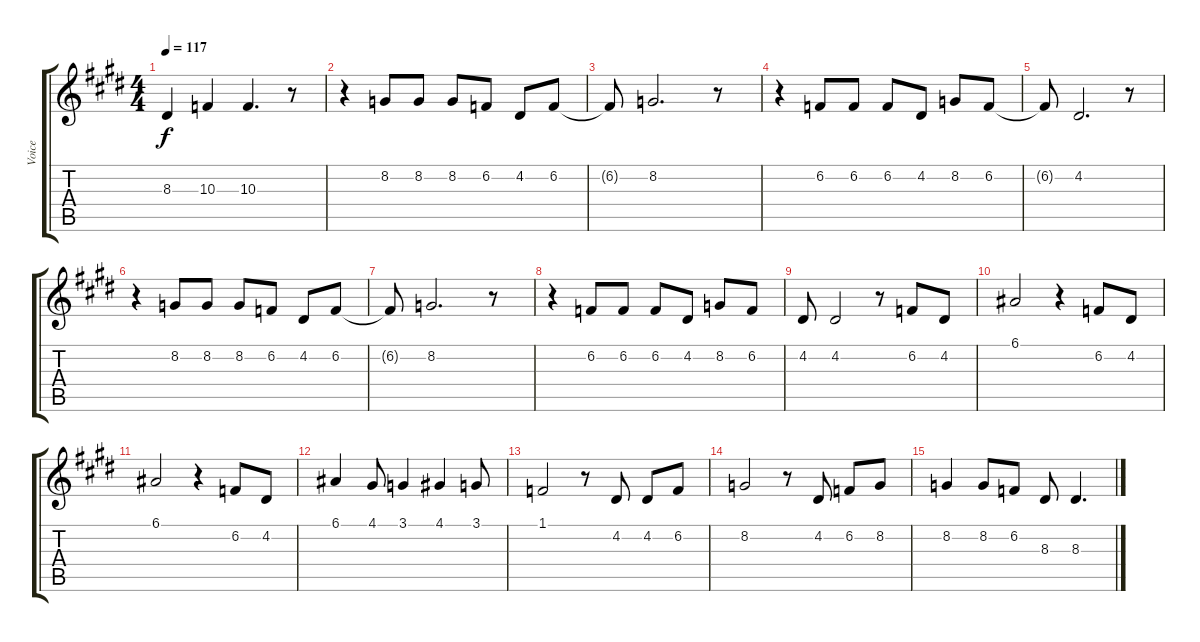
\track ("Voice" "Voice") {instrument cello}
\staff {score tabs}
\tuning (E4 B3 G3 D3 A2 E2) {hide}
\ts (4 4)
\tempo 117
\clef g2
\ks c#minor
8.3{t}.4{dy f} 10.3.4 10.3.4{d} r.8 |
r.4 8.2.8 8.2.8 8.2.8 6.2.8 4.2.8 6.2.8 |
6.2{t}.8 8.2.2{d} r.8 |
r.4 6.2.8 6.2.8 6.2.8 4.2.8 8.2.8 6.2.8 |
6.2{t}.8 4.2.2{d} r.8 |
r.4 8.2.8 8.2.8 8.2.8 6.2.8 4.2.8 6.2.8 |
6.2{t}.8 8.2.2{d} r.8 |
r.4 6.2.8 6.2.8 6.2.8 4.2.8 8.2.8 6.2.8 |
4.2.8 4.2.2 r.8 6.2.8 4.2.8 |
6.1.2 r.4 6.2.8 4.2.8 |
6.1.2 r.4 6.2.8 4.2.8 |
6.1.4 4.1.8 3.1.4 4.1.4 3.1.8 |
1.1.2 r.8 4.2.8 4.2.8 6.2.8 |
8.2.2 r.8 4.2.8 6.2.8 8.2.8 |
8.2.4 8.2.8 6.2.8 8.3.8 8.3.4{d}
